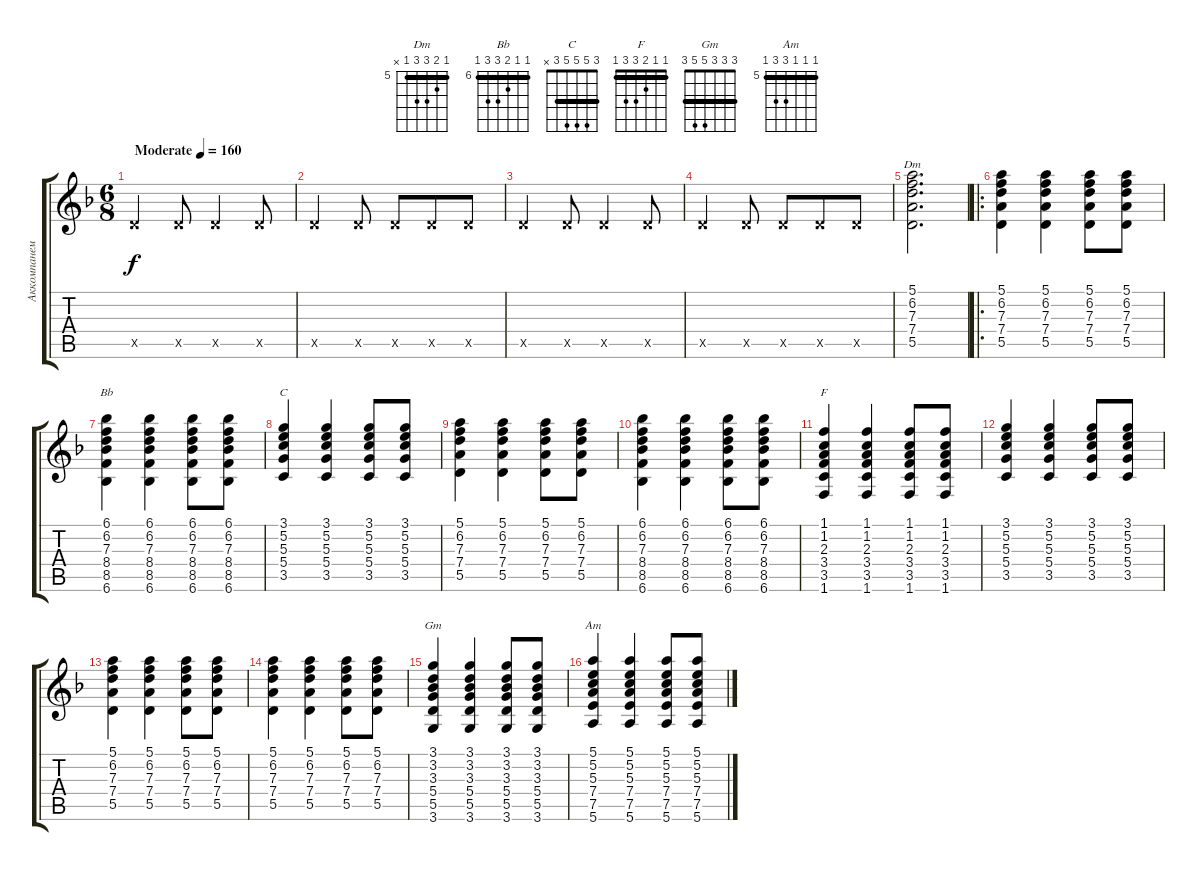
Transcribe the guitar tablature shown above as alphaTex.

\track ("Аккомпанемент " "Аккомпанем") {instrument acousticguitarsteel}
\staff {score tabs}
\tuning (E4 B3 G3 D3 A2 E2) {hide}
\chord ("Dm" 5 6 7 7 5 x) {firstfret 5 barre 5}
\chord ("Bb" 6 6 7 8 8 6) {firstfret 6 barre 6}
\chord ("C" 3 5 5 5 3 x) {barre 3}
\chord ("F" 1 1 2 3 3 1) {barre 1}
\chord ("Gm" 3 3 3 5 5 3) {barre 3}
\chord ("Am" 5 5 5 7 7 5) {firstfret 5 barre 5}
\ts (6 8)
\tempo (160 "Moderate")
\clef g2
\ks dminor
5.5{x}.4{dy f instrument acousticguitarsteel} 5.5{x}.8 5.5{x}.4 5.5{x}.8 |
5.5{x}.4 5.5{x}.8 5.5{x}.8 5.5{x}.8 5.5{x}.8 |
5.5{x}.4 5.5{x}.8 5.5{x}.4 5.5{x}.8 |
5.5{x}.4 5.5{x}.8 5.5{x}.8 5.5{x}.8 5.5{x}.8 |
(5.1 6.2 7.3 7.4 5.5).2{d ch "Dm"} |
\ro
(5.1 6.2 7.3 7.4 5.5).4 (5.1 6.2 7.3 7.4 5.5).4 (5.1 6.2 7.3 7.4 5.5).8 (5.1 6.2 7.3 7.4 5.5).8 |
(6.1 6.2 7.3 8.4 8.5 6.6).4{ch "Bb"} (6.1 6.2 7.3 8.4 8.5 6.6).4 (6.1 6.2 7.3 8.4 8.5 6.6).8 (6.1 6.2 7.3 8.4 8.5 6.6).8 |
(3.1 5.2 5.3 5.4 3.5).4{ch "C"} (3.1 5.2 5.3 5.4 3.5).4 (3.1 5.2 5.3 5.4 3.5).8 (3.1 5.2 5.3 5.4 3.5).8 |
(5.1 6.2 7.3 7.4 5.5).4 (5.1 6.2 7.3 7.4 5.5).4 (5.1 6.2 7.3 7.4 5.5).8 (5.1 6.2 7.3 7.4 5.5).8 |
(6.1 6.2 7.3 8.4 8.5 6.6).4 (6.1 6.2 7.3 8.4 8.5 6.6).4 (6.1 6.2 7.3 8.4 8.5 6.6).8 (6.1 6.2 7.3 8.4 8.5 6.6).8 |
(1.1 1.2 2.3 3.4 3.5 1.6).4{ch "F"} (1.1 1.2 2.3 3.4 3.5 1.6).4 (1.1 1.2 2.3 3.4 3.5 1.6).8 (1.1 1.2 2.3 3.4 3.5 1.6).8 |
(3.1 5.2 5.3 5.4 3.5).4 (3.1 5.2 5.3 5.4 3.5).4 (3.1 5.2 5.3 5.4 3.5).8 (3.1 5.2 5.3 5.4 3.5).8 |
(5.1 6.2 7.3 7.4 5.5).4 (5.1 6.2 7.3 7.4 5.5).4 (5.1 6.2 7.3 7.4 5.5).8 (5.1 6.2 7.3 7.4 5.5).8 |
(5.1 6.2 7.3 7.4 5.5).4 (5.1 6.2 7.3 7.4 5.5).4 (5.1 6.2 7.3 7.4 5.5).8 (5.1 6.2 7.3 7.4 5.5).8 |
(3.1 3.2 3.3 5.4 5.5 3.6).4{ch "Gm"} (3.1 3.2 3.3 5.4 5.5 3.6).4 (3.1 3.2 3.3 5.4 5.5 3.6).8 (3.1 3.2 3.3 5.4 5.5 3.6).8 |
(5.1 5.2 5.3 7.4 7.5 5.6).4{ch "Am"} (5.1 5.2 5.3 7.4 7.5 5.6).4 (5.1 5.2 5.3 7.4 7.5 5.6).8 (5.1 5.2 5.3 7.4 7.5 5.6).8
